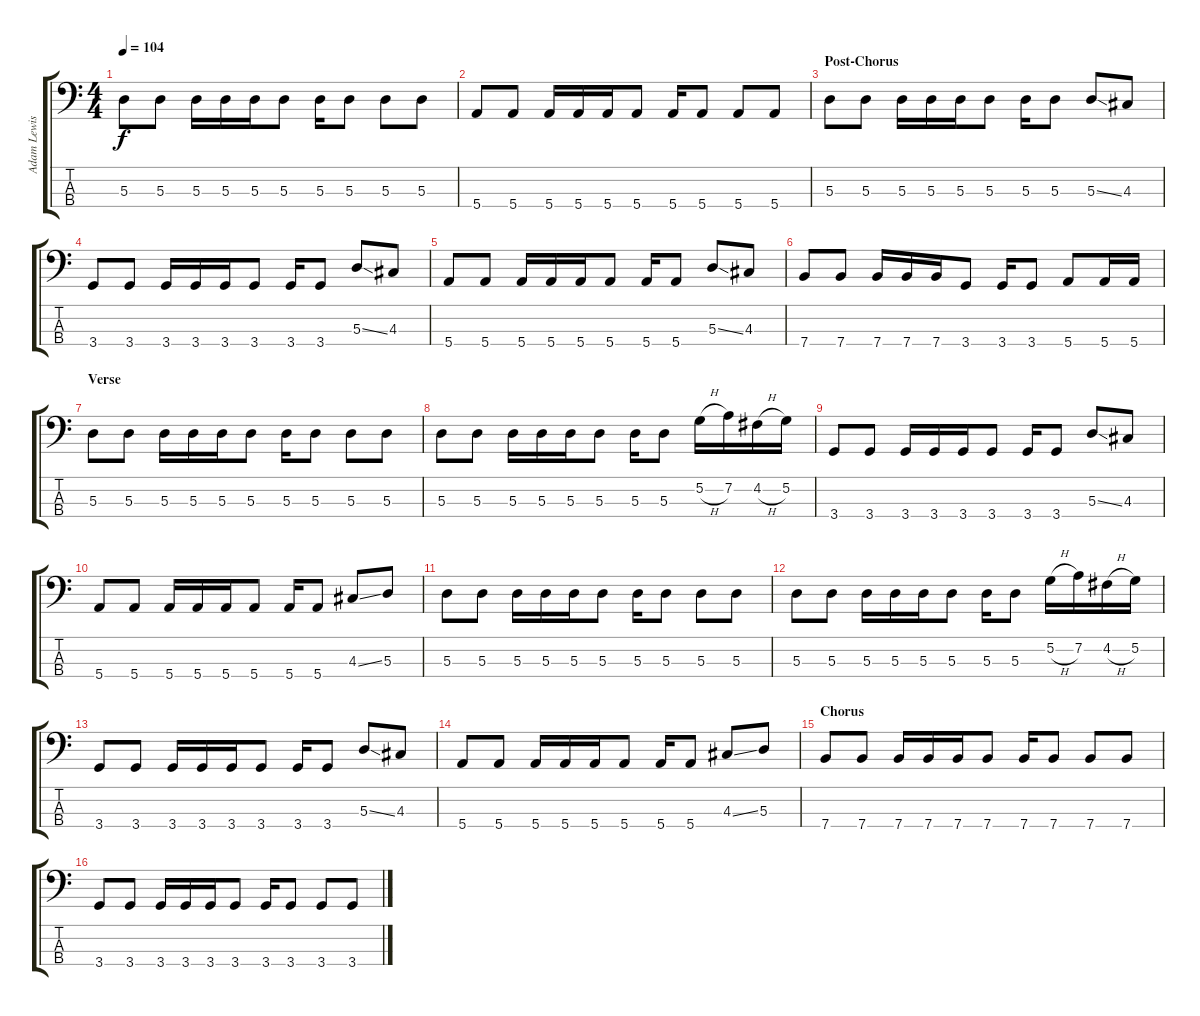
\track ("Adam Lewis - Bass" "Adam Lewis") {instrument electricbasspick}
\staff {score tabs}
\tuning (G2 D2 A1 E1) {hide}
\ts (4 4)
\tempo 104
\clef f4
\ks c
5.3.8{dy f} 5.3.8 5.3.16 5.3.16 5.3.16 5.3.8 5.3.16 5.3.8 5.3.8 5.3.8 |
5.4.8 5.4.8 5.4.16 5.4.16 5.4.16 5.4.8 5.4.16 5.4.8 5.4.8 5.4.8 |
\section ("" "Post-Chorus")
5.3.8 5.3.8 5.3.16 5.3.16 5.3.16 5.3.8 5.3.16 5.3.8 5.3{ss}.8 4.3.8 |
3.4.8 3.4.8 3.4.16 3.4.16 3.4.16 3.4.8 3.4.16 3.4.8 5.3{ss}.8 4.3.8 |
5.4.8 5.4.8 5.4.16 5.4.16 5.4.16 5.4.8 5.4.16 5.4.8 5.3{ss}.8 4.3.8 |
7.4.8 7.4.8 7.4.16 7.4.16 7.4.16 3.4.8 3.4.16 3.4.8 5.4.8 5.4.16 5.4.16 |
\section ("" "Verse")
5.3.8 5.3.8 5.3.16 5.3.16 5.3.16 5.3.8 5.3.16 5.3.8 5.3.8 5.3.8 |
5.3.8 5.3.8 5.3.16 5.3.16 5.3.16 5.3.8 5.3.16 5.3.8 5.2{h}.16 7.2.16 4.2{h}.16 5.2.16 |
3.4.8 3.4.8 3.4.16 3.4.16 3.4.16 3.4.8 3.4.16 3.4.8 5.3{ss}.8 4.3.8 |
5.4.8 5.4.8 5.4.16 5.4.16 5.4.16 5.4.8 5.4.16 5.4.8 4.3{ss}.8 5.3.8 |
5.3.8 5.3.8 5.3.16 5.3.16 5.3.16 5.3.8 5.3.16 5.3.8 5.3.8 5.3.8 |
5.3.8 5.3.8 5.3.16 5.3.16 5.3.16 5.3.8 5.3.16 5.3.8 5.2{h}.16 7.2.16 4.2{h}.16 5.2.16 |
3.4.8 3.4.8 3.4.16 3.4.16 3.4.16 3.4.8 3.4.16 3.4.8 5.3{ss}.8 4.3.8 |
5.4.8 5.4.8 5.4.16 5.4.16 5.4.16 5.4.8 5.4.16 5.4.8 4.3{ss}.8 5.3.8 |
\section ("" "Chorus")
7.4.8 7.4.8 7.4.16 7.4.16 7.4.16 7.4.8 7.4.16 7.4.8 7.4.8 7.4.8 |
3.4.8 3.4.8 3.4.16 3.4.16 3.4.16 3.4.8 3.4.16 3.4.8 3.4.8 3.4.8
